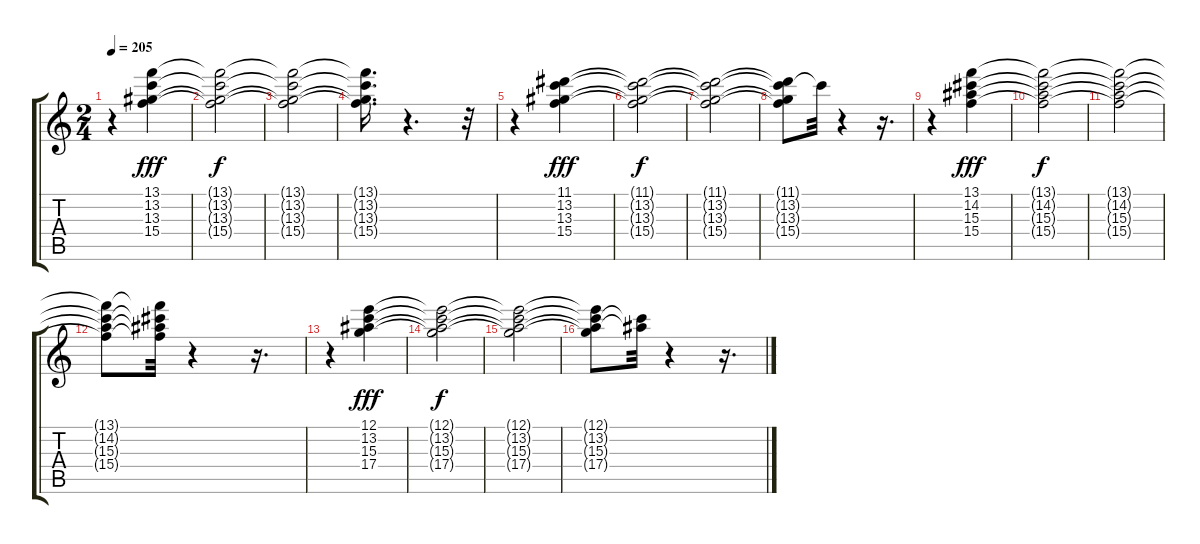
\track "" {instrument electricguitarjazz}
\staff {score tabs}
\tuning (E4 B3 G3 D3 A2 E2) {hide}
\ts (2 4)
\tempo 205
\clef g2
\ks c
r.4{dy f} (13.1 13.2 13.3 15.4).4{dy fff} |
(13.1{t} 13.2{t} 13.3{t} 15.4{t}).2{dy f} |
(13.1{t} 13.2{t} 13.3{t} 15.4{t}).2 |
(13.1{t} 13.2{t} 13.3{t} 15.4{t}).16{d} r.4{d} r.32 |
r.4 (11.1 13.2 13.3 15.4).4{dy fff} |
(11.1{t} 13.2{t} 13.3{t} 15.4{t}).2{dy f} |
(11.1{t} 13.2{t} 13.3{t} 15.4{t}).2 |
(11.1{t} 13.2{t} 13.3{t} 15.4{t}).8 13.2{t}.32 r.4 r.16{d} |
r.4 (13.1 14.2 15.3 15.4).4{dy fff} |
(13.1{t} 14.2{t} 15.3{t} 15.4{t}).2{dy f} |
(13.1{t} 14.2{t} 15.3{t} 15.4{t}).2 |
(13.1{t} 14.2{t} 15.3{t} 15.4{t}).8 (13.1{t} 14.2{t} 15.3{t} 15.4{t}).32 r.4 r.16{d} |
r.4 (12.1 13.2 15.3 17.4).4{dy fff} |
(12.1{t} 13.2{t} 15.3{t} 17.4{t}).2{dy f} |
(12.1{t} 13.2{t} 15.3{t} 17.4{t}).2 |
(12.1{t} 13.2{t} 15.3{t} 17.4{t}).8 (13.2{t} 15.3{t}).32 r.4 r.16{d}
